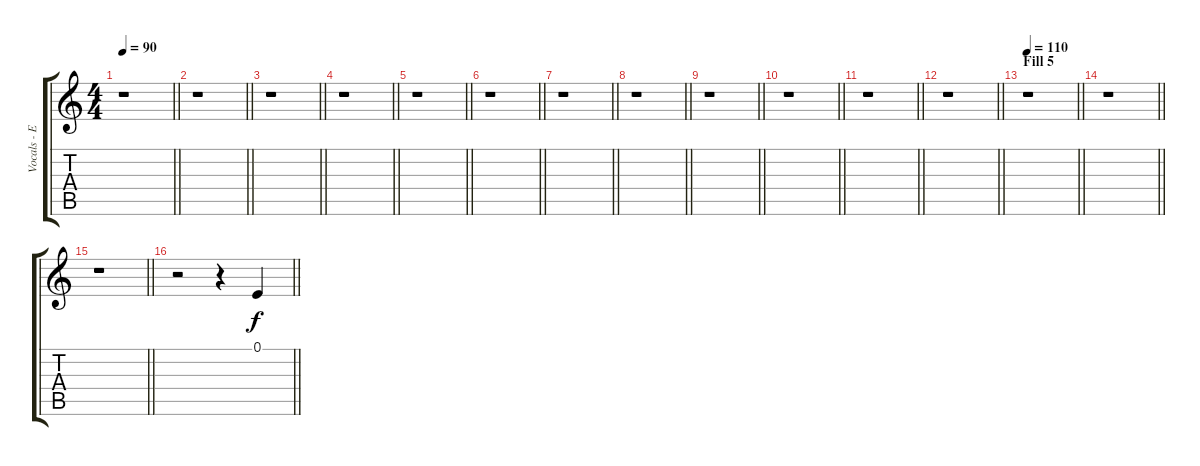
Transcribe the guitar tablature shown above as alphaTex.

\track ("Vocals - Eric" "Vocals - E") {instrument flute}
\staff {score tabs}
\tuning (E4 B3 G3 D3 A2 E2) {hide}
\ts (4 4)
\tempo 90
\clef g2
\barLineRight lightlight
\ks c
r.1{dy f} |
\barLineRight lightlight
r.1 |
\barLineRight lightlight
r.1 |
\barLineRight lightlight
r.1 |
\barLineRight lightlight
r.1 |
\barLineRight lightlight
r.1 |
\barLineRight lightlight
r.1 |
\barLineRight lightlight
r.1 |
\barLineRight lightlight
r.1 |
\barLineRight lightlight
r.1 |
\barLineRight lightlight
r.1 |
\barLineRight lightlight
r.1 |
\section ("" "Fill 5")
\tempo 110
\barLineRight lightlight
r.1{instrument flute} |
\barLineRight lightlight
r.1 |
\barLineRight lightlight
r.1 |
\barLineRight lightlight
r.2 r.4 0.1.4
